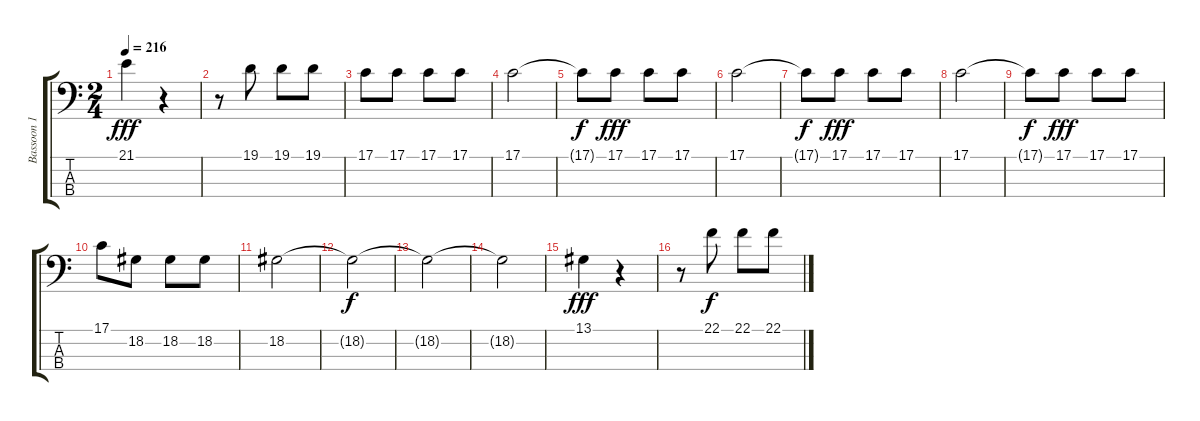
\track ("Bassoon 1" "Bassoon 1") {instrument bassoon}
\staff {score tabs}
\tuning (G2 D2 A1 E1) {hide}
\ts (2 4)
\tempo 216
\clef f4
\ks c
21.1.4{dy fff} r.4 |
r.8 19.1.8 19.1.8 19.1.8 |
17.1.8 17.1.8 17.1.8 17.1.8 |
17.1.2 |
17.1{t}.8{dy f} 17.1.8{dy fff} 17.1.8 17.1.8 |
17.1.2 |
17.1{t}.8{dy f} 17.1.8{dy fff} 17.1.8 17.1.8 |
17.1.2 |
17.1{t}.8{dy f} 17.1.8{dy fff} 17.1.8 17.1.8 |
17.1.8 18.2.8 18.2.8 18.2.8 |
18.2.2 |
18.2{t}.2{dy f} |
18.2{t}.2 |
18.2{t}.2 |
13.1.4{dy fff} r.4 |
r.8 22.1.8{dy f} 22.1.8 22.1.8
